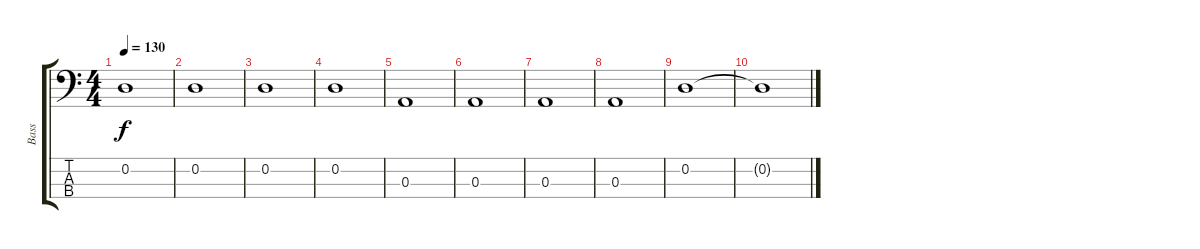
\track ("Bass" "Bass") {instrument electricbassfinger}
\staff {score tabs}
\tuning (G2 D2 A1 E1) {hide}
\ts (4 4)
\tempo 130
\clef f4
\ks c
0.2.1{dy f} |
0.2.1 |
0.2.1 |
0.2.1 |
0.3.1 |
0.3.1 |
0.3.1 |
0.3.1 |
0.2.1 |
0.2{t}.1
